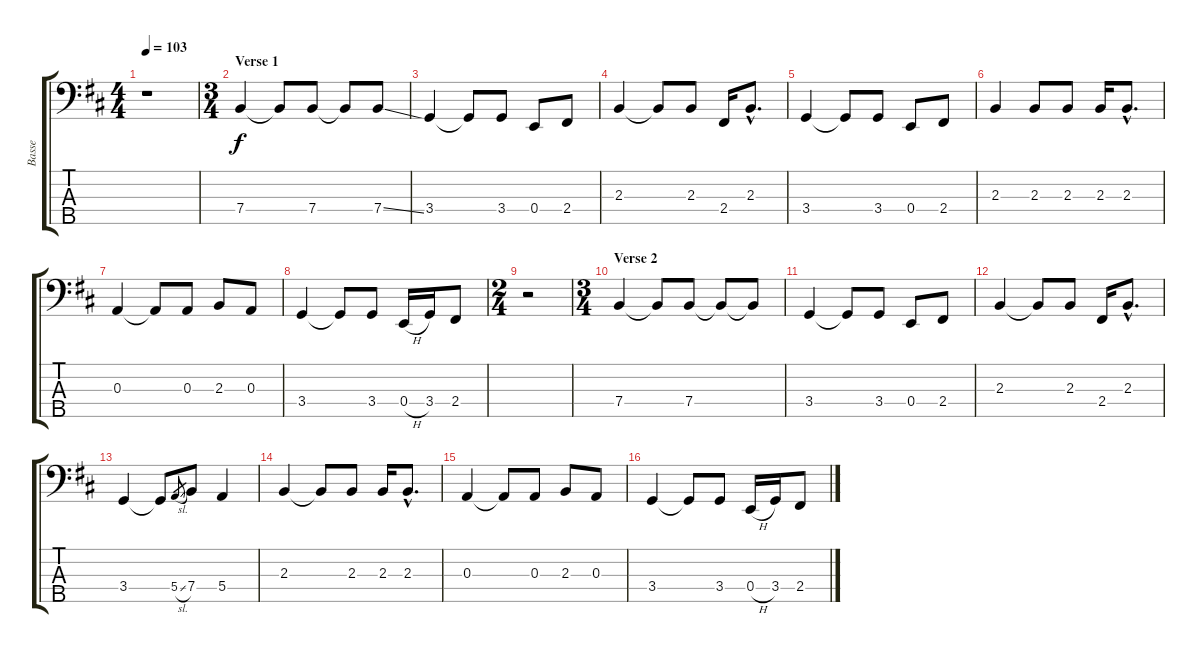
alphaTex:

\track ("Basse" "Basse") {instrument electricbasspick}
\staff {score tabs}
\tuning (G2 D2 A1 E1 B0) {hide}
\ts (4 4)
\tempo 103
\clef f4
\ks bminor
r.1{dy f} |
\ts (3 4)
\section ("" "Verse 1")
7.4.4 7.4{t}.8 7.4.8 7.4{t}.8 7.4{ss}.8 |
3.4.4 3.4{t}.8 3.4.8 0.4.8 2.4.8 |
2.3.4 2.3{t}.8 2.3.8 2.4.16 2.3{hac}.8{d} |
3.4.4 3.4{t}.8 3.4.8 0.4.8 2.4.8 |
2.3.4 2.3.8 2.3.8 2.3.16 2.3{hac}.8{d} |
0.3.4 0.3{t}.8 0.3.8 2.3.8 0.3.8 |
3.4.4 3.4{t}.8 3.4.8 0.4{h}.16 3.4.16 2.4.8 |
\ts (2 4)
r.2 |
\ts (3 4)
\section ("" "Verse 2")
7.4.4 7.4{t}.8 7.4.8 7.4{t}.8 7.4{t}.8 |
3.4.4 3.4{t}.8 3.4.8 0.4.8 2.4.8 |
2.3.4 2.3{t}.8 2.3.8 2.4.16 2.3{hac}.8{d} |
3.4.4 3.4{t}.8 5.4{sl}.8{gr} 7.4.8 5.4.4 |
2.3.4 2.3{t}.8 2.3.8 2.3.16 2.3{hac}.8{d} |
0.3.4 0.3{t}.8 0.3.8 2.3.8 0.3.8 |
3.4.4 3.4{t}.8 3.4.8 0.4{h}.16 3.4.16 2.4.8
